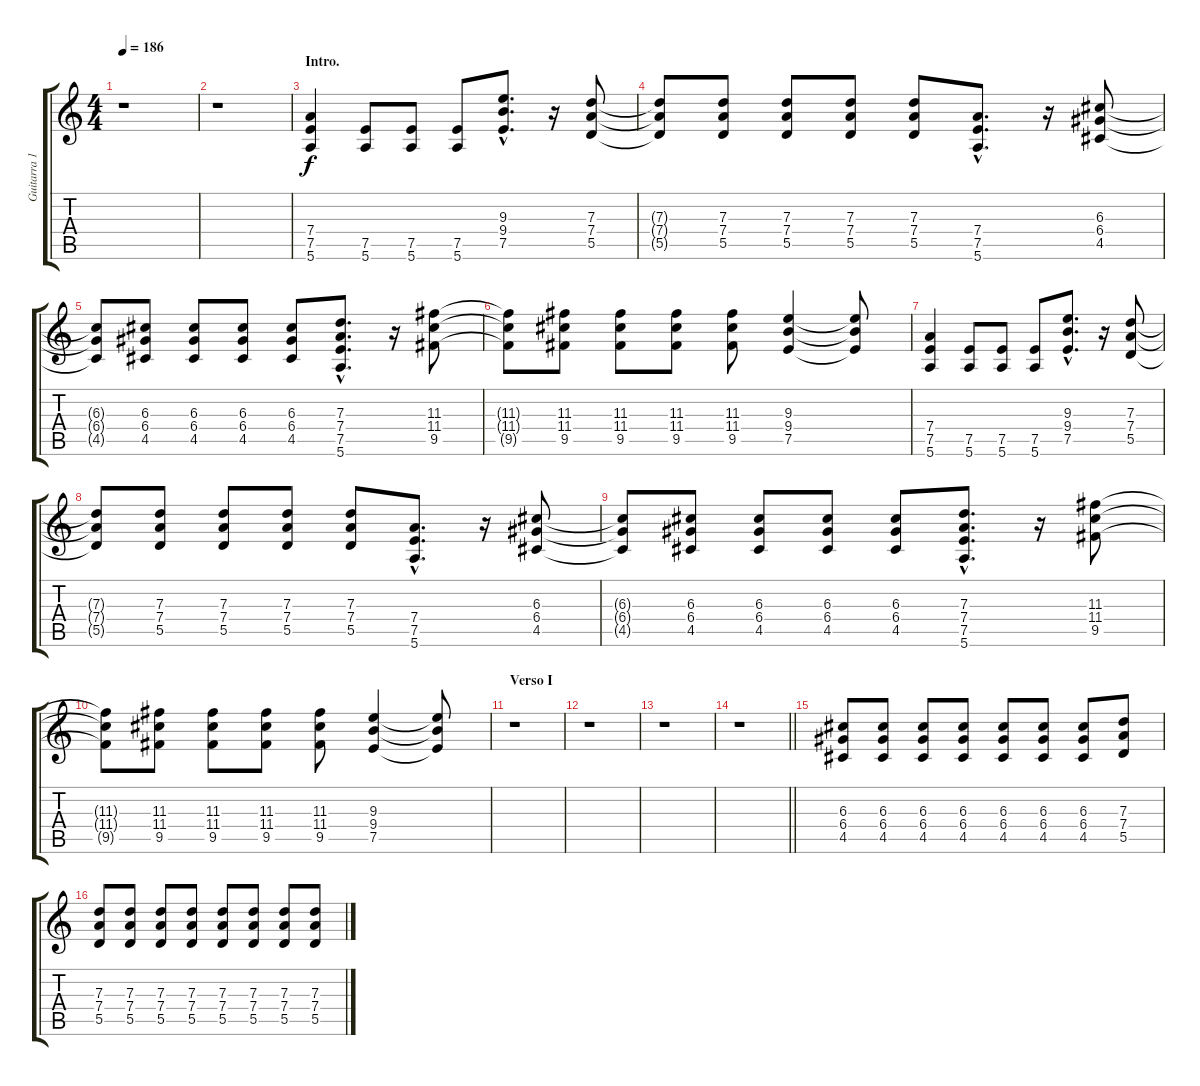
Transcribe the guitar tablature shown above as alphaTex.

\track ("Guitarra 1 - Mathias" "Guitarra 1") {instrument overdrivenguitar}
\staff {score tabs}
\tuning (E4 B3 G3 D3 A2 E2) {hide}
\ts (4 4)
\tempo 186
\clef g2
\ks c
r.1{dy f instrument overdrivenguitar} |
r.1 |
\section ("" "Intro.")
(7.4 7.5 5.6).4 (7.5 5.6).8 (7.5 5.6).8 (7.5 5.6).8 (9.3{hac} 9.4{hac} 7.5{hac}).8{d} r.16 (7.3 7.4 5.5).8 |
(7.3{t} 7.4{t} 5.5{t}).8 (7.3 7.4 5.5).8 (7.3 7.4 5.5).8 (7.3 7.4 5.5).8 (7.3 7.4 5.5).8 (7.4{hac} 7.5{hac} 5.6{hac}).8{d} r.16 (6.3 6.4 4.5).8 |
(6.3{t} 6.4{t} 4.5{t}).8 (6.3 6.4 4.5).8 (6.3 6.4 4.5).8 (6.3 6.4 4.5).8 (6.3 6.4 4.5).8 (7.3{hac} 7.4{hac} 7.5{hac} 5.6{hac}).8{d} r.16 (11.3 11.4 9.5).8 |
(11.3{t} 11.4{t} 9.5{t}).8 (11.3 11.4 9.5).8 (11.3 11.4 9.5).8 (11.3 11.4 9.5).8 (11.3 11.4 9.5).8 (9.3 9.4 7.5).4 (9.3{t} 9.4{t} 7.5{t}).8 |
(7.4 7.5 5.6).4 (7.5 5.6).8 (7.5 5.6).8 (7.5 5.6).8 (9.3{hac} 9.4{hac} 7.5{hac}).8{d} r.16 (7.3 7.4 5.5).8 |
(7.3{t} 7.4{t} 5.5{t}).8 (7.3 7.4 5.5).8 (7.3 7.4 5.5).8 (7.3 7.4 5.5).8 (7.3 7.4 5.5).8 (7.4{hac} 7.5{hac} 5.6{hac}).8{d} r.16 (6.3 6.4 4.5).8 |
(6.3{t} 6.4{t} 4.5{t}).8 (6.3 6.4 4.5).8 (6.3 6.4 4.5).8 (6.3 6.4 4.5).8 (6.3 6.4 4.5).8 (7.3{hac} 7.4{hac} 7.5{hac} 5.6{hac}).8{d} r.16 (11.3 11.4 9.5).8 |
(11.3{t} 11.4{t} 9.5{t}).8 (11.3 11.4 9.5).8 (11.3 11.4 9.5).8 (11.3 11.4 9.5).8 (11.3 11.4 9.5).8 (9.3 9.4 7.5).4 (9.3{t} 9.4{t} 7.5{t}).8 |
\section ("" "Verso I")
r.1 |
r.1 |
r.1 |
\barLineRight lightlight
r.1 |
(6.3 6.4 4.5).8 (6.3 6.4 4.5).8 (6.3 6.4 4.5).8 (6.3 6.4 4.5).8 (6.3 6.4 4.5).8 (6.3 6.4 4.5).8 (6.3 6.4 4.5).8 (7.3 7.4 5.5).8 |
(7.3 7.4 5.5).8 (7.3 7.4 5.5).8 (7.3 7.4 5.5).8 (7.3 7.4 5.5).8 (7.3 7.4 5.5).8 (7.3 7.4 5.5).8 (7.3 7.4 5.5).8 (7.3 7.4 5.5).8
